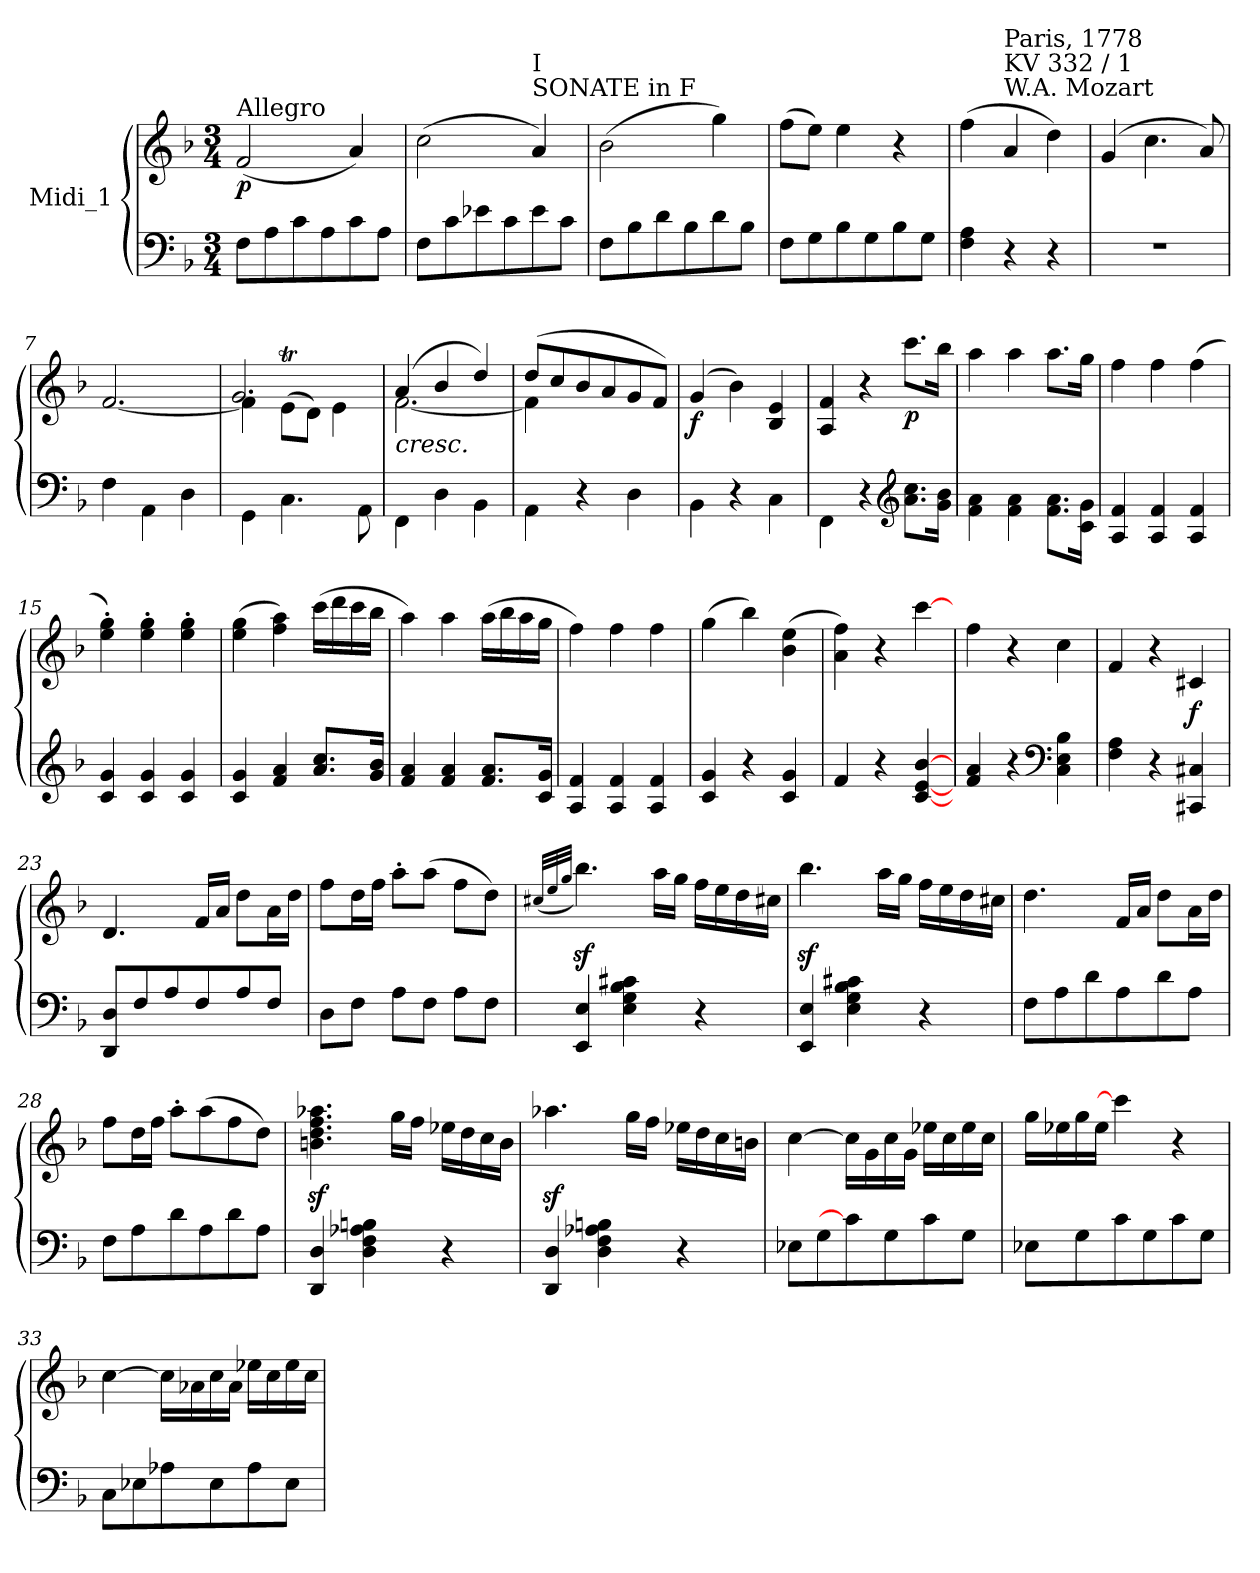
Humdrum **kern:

**kern	**kern	**dynam
*part1	*part1	*part1
*staff2	*staff1	*staff1/2
*I"Midi_1	*	*
*clefF4	*clefG2	*
*k[b-]	*k[b-]	*
*F:	*F:	*
*M3/4	*M3/4	*
=1	=1	=1
!	!LO:TX:a:t=Allegro	!
!	!	!LO:DY:b
8F\L	(2f/	p
8A\	.	.
8c\	.	.
8A\	.	.
8c\	4a/)	.
8A\J	.	.
=2	=2	=2
8F\L	(>2cc\	.
8c\	.	.
8e-X\	.	.
8c\	.	.
!	!LO:TX:a:t=SONATE in F	!
!	!LO:TX:a:t=I	!
8e-\	4a/)	.
8c\J	.	.
=3	=3	=3
8F\L	(>2b-\	.
8B-\	.	.
8d\	.	.
8B-\	.	.
8d\	4gg\)	.
8B-\J	.	.
=4	=4	=4
8F\L	(>8ff\L	.
8G\	8ee\J)	.
8B-\	4ee\	.
8G\	.	.
8B-\	4r	.
8G\J	.	.
=5	=5	=5
4F\ 4A\	(>4ff\	.
!	!LO:TX:a:t=W.A. Mozart	!
!	!LO:TX:a:t=KV 332 / 1	!
!	!LO:TX:a:t=Paris, 1778	!
4r	4a/	.
4r	4dd\)	.
=6	=6	=6
2.r	(>4g/	.
.	4.cc\	.
.	8a/)	.
!!LO:LB:g=z
=7	=7	=7
*^	*	*
2ryy	4F\	[2.f/	.
.	4AA\	.	.
4ryy	4D\	.	.
*v	*v	*	*
=8	=8	=8
*	*^	*
4GG\	4f\]	2.g/	.
4.C\	(8et\L	.	.
.	8d\J)	.	.
.	4e\	.	.
8AA\	.	.	.
=9	=9	=9	=9
!	!LO:TX:b:i:t=cresc.	!	!
4FF\	(>4a/	[2.f\	.
4D\	4b-/	.	.
4BB-\	4dd/)	.	.
=10	=10	=10	=10
*^	*	*	*
4ryy	4AA\	(>8dd/L	4f\]	.
.	.	8cc/	.	.
4ryy	4r	8b-/	2ryy	.
.	.	8a/	.	.
4ryy	4D\	8g/	.	.
.	.	8f/J)	.	.
*	*	*v	*v	*
=11	=11	=11	=11
!	!	!	!LO:DY:b
2ryy	4BB-\	(4g/	f
.	4r	4b-\)	.
4ryy	4C\	4B-/ 4e/	.
=12	=12	=12	=12
2ryy	4FF\	4A/ 4f/	.
.	4r	4r	.
*clefG2	*	*	*
!	!	!	!LO:DY:b
4ryy	8.a\ 8.cc\L	8.ccc\L	p
.	16g\ 16b-\Jk	16bb-\Jk	.
=13	=13	=13	=13
2ryy	4f\ 4a\	4aa\	.
.	4f\ 4a\	4aa\	.
4ryy	8.f\ 8.a\L	8.aa\L	.
.	16c\ 16g\Jk	16gg\Jk	.
*v	*v	*	*
!!LO:LB:g=z
=14	=14	=14
4A/ 4f/	4ff\	.
4A/ 4f/	4ff\	.
4A/ 4f/	(>4ff\	.
=15	=15	=15
4c/ 4g/	4ee\' 4gg\')	.
4c/ 4g/	4ee\' 4gg\'	.
4c/ 4g/	4ee\' 4gg\'	.
=16	=16	=16
4c/ 4g/	(>4ee\ 4gg\	.
4f/ 4a/	4ff\ 4aa\)	.
8.a/ 8.cc/L	(>16ccc\LL	.
.	16ddd\	.
.	16ccc\	.
16g/ 16b-/Jk	16bb-\JJ	.
=17	=17	=17
4f/ 4a/	4aa\)	.
4f/ 4a/	4aa\	.
8.f/ 8.a/L	(>16aa\LL	.
.	16bb-\	.
.	16aa\	.
16c/ 16g/Jk	16gg\JJ	.
=18	=18	=18
4A/ 4f/	4ff\)	.
4A/ 4f/	4ff\	.
4A/ 4f/	4ff\	.
=19	=19	=19
4c/ 4g/	(>4gg\	.
4r	4bb-\)	.
4c/ 4g/	(>4b-\ 4ee\	.
=20	=20	=20
4f/	4a\ 4ff\)	.
4r	4r	.
[4c/ [4e/ [4b-/	[4ccc\	.
!!LO:LB:g=z
=21	=21	=21
4f/ 4a/	4ff\	.
4r	4r	.
*clefF4	*	*
4C\ 4E\ 4B-\	4cc\	.
=22	=22	=22
4F\ 4A\	4f/	.
4r	4r	.
!	!	!LO:DY:b
4CC#X/ 4C#X/	4c#X/	f
=23	=23	=23
8DD/ 8D/L	4.d/	.
8F/	.	.
8A/	.	.
8F/	16f/LL	.
.	16a/JJ	.
8A/	8dd\L	.
8F/J	16a\L	.
.	16dd\JJ	.
=24	=24	=24
8D\L	8ff\L	.
8F\J	16dd\L	.
.	16ff\JJ	.
8A\L	8aa'\L	.
8F\J	(>8aa\J	.
8A\L	8ff\L	.
8F\J	8dd\J)	.
=25	=25	=25
.	(32qcc#X/LLL	.
.	32qee/	.
.	32qgg/JJJ	.
4EE/ 4E/	4.bb-z<\)	.
4E\ 4G\ 4B-\ 4c#X\	.	.
.	16aa\LL	.
.	16gg\JJ	.
4r	16ff\LL	.
.	16ee\	.
.	16dd\	.
.	16cc#\JJ	.
!!LO:LB:g=z
=26	=26	=26
4EE/ 4E/	4.bb-z<\	.
4E\ 4G\ 4B-\ 4c#X\	.	.
.	16aa\LL	.
.	16gg\JJ	.
4r	16ff\LL	.
.	16ee\	.
.	16dd\	.
.	16cc#X\JJ	.
=27	=27	=27
8F\L	4.dd\	.
8A\	.	.
8d\	.	.
8A\	16f/LL	.
.	16a/JJ	.
8d\	8dd\L	.
8A\J	16a\L	.
.	16dd\JJ	.
=28	=28	=28
8F\L	8ff\L	.
8A\	16dd\L	.
.	16ff\JJ	.
8d\	8aa'\L	.
8A\	(>8aa\	.
8d\	8ff\	.
8A\J	8dd\J)	.
=29	=29	=29
4DD/ 4D/	4.bn\z< 4.dd\z< 4.ff\z< 4.aa-X\z<	.
4D\ 4F\ 4A-X\ 4Bn\	.	.
.	16gg\LL	.
.	16ff\JJ	.
4r	16ee-X\LL	.
.	16dd\	.
.	16cc\	.
.	16b\JJ	.
=30	=30	=30
4DD/ 4D/	4.aa-Xz<\	.
4D\ 4F\ 4A-X\ 4Bn\	.	.
.	16gg\LL	.
.	16ff\JJ	.
4r	16ee-X\LL	.
.	16dd\	.
.	16cc\	.
.	16bn\JJ	.
!!LO:LB:g=z
=31	=31	=31
8E-X\L	[4cc\	.
8G\	.	.
8c\]	16cc\LL]	.
.	16g\	.
8G\	16cc\	.
.	16g\JJ	.
8c\	16ee-X\LL	.
.	16cc\	.
8G\J	16ee-\	.
.	16cc\JJ	.
=32	=32	=32
8E-X\L	16gg\LL	.
.	16ee-X\	.
8G\	16gg\	.
.	16ee-\JJ	.
8c\	4ccc\]	.
8G\	.	.
8c\	4r	.
8G\J	.	.
=33	=33	=33
8C\L	[4cc\	.
8E-X\	.	.
8A-X\	16cc\LL]	.
.	16a-X\	.
8E-\	16cc\	.
.	16a-\JJ	.
8A-\	16ee-X\LL	.
.	16cc\	.
8E-\J	16ee-\	.
.	16cc\JJ	.
=	=	=
*-	*-	*-
